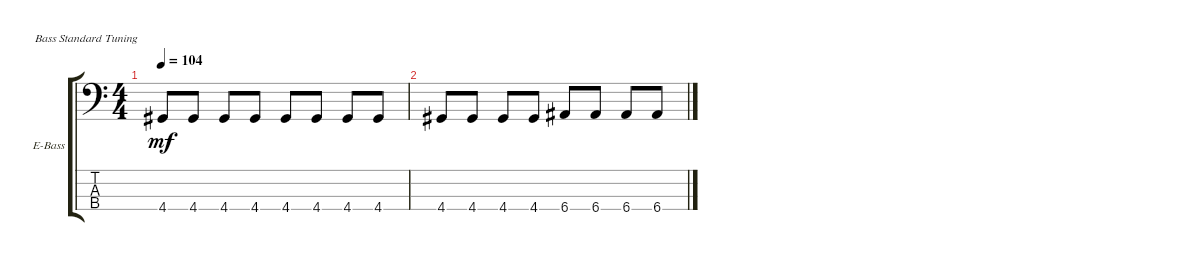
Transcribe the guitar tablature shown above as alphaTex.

\defaultSystemsLayout 4
\bracketExtendMode groupsimilarinstruments
\firstSystemTrackNameOrientation horizontal
\otherSystemsTrackNameOrientation horizontal
\track ("Electric Bass" "E-Bass") {instrument electricbassfinger}
\staff {score tabs}
\tuning (G2 D2 A1 E1)
\ts (4 4)
\tempo 104
\clef f4
\ks c
4.4.8{dy mf} 4.4.8 4.4.8 4.4.8 4.4.8 4.4.8 4.4.8 4.4.8 |
4.4.8 4.4.8 4.4.8 4.4.8 6.4.8 6.4.8 6.4.8 6.4.8
